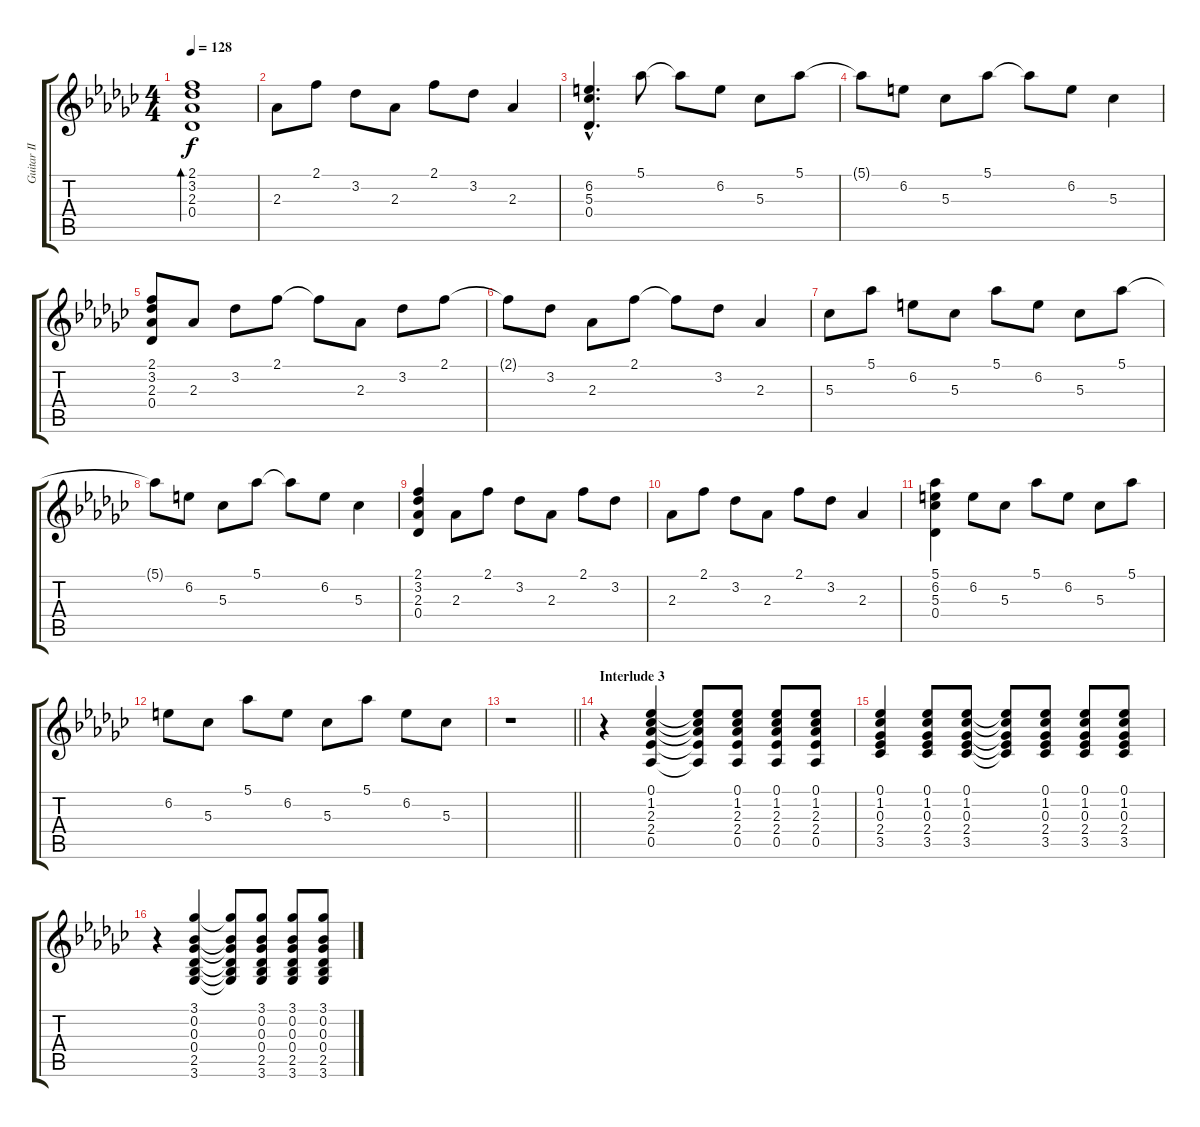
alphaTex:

\track ("Guitar II" "Guitar II") {instrument acousticguitarsteel}
\staff {score tabs}
\tuning (Eb4 Bb3 Gb3 Db3 Ab2 Eb2) {hide}
\ts (4 4)
\tempo 128
\clef g2
\ks gb
(2.1 3.2 2.3 0.4).1{bd 120 dy f} |
2.3.8 2.1.8 3.2.8 2.3.8 2.1.8 3.2.8 2.3.4 |
(6.2{hac} 5.3{hac} 0.4{hac}).4{d} 5.1.8 5.1{t}.8 6.2.8 5.3.8 5.1.8 |
5.1{t}.8 6.2.8 5.3.8 5.1.8 5.1{t}.8 6.2.8 5.3.4 |
(2.1 3.2 2.3 0.4).8 2.3.8 3.2.8 2.1.8 2.1{t}.8 2.3.8 3.2.8 2.1.8 |
2.1{t}.8 3.2.8 2.3.8 2.1.8 2.1{t}.8 3.2.8 2.3.4 |
5.3.8 5.1.8 6.2.8 5.3.8 5.1.8 6.2.8 5.3.8 5.1.8 |
5.1{t}.8 6.2.8 5.3.8 5.1.8 5.1{t}.8 6.2.8 5.3.4 |
(2.1 3.2 2.3 0.4).4 2.3.8 2.1.8 3.2.8 2.3.8 2.1.8 3.2.8 |
2.3.8 2.1.8 3.2.8 2.3.8 2.1.8 3.2.8 2.3.4 |
(5.1 6.2 5.3 0.4).4 6.2.8 5.3.8 5.1.8 6.2.8 5.3.8 5.1.8 |
6.2.8 5.3.8 5.1.8 6.2.8 5.3.8 5.1.8 6.2.8 5.3.8 |
\barLineRight lightlight
r.1 |
\section ("" "Interlude 3")
r.4{instrument acousticguitarsteel} (0.1 1.2 2.3 2.4 0.5).4 (0.1{t} 1.2{t} 2.3{t} 2.4{t} 0.5{t}).8 (0.1 1.2 2.3 2.4 0.5).8 (0.1 1.2 2.3 2.4 0.5).8 (0.1 1.2 2.3 2.4 0.5).8 |
(0.1 1.2 0.3 2.4 3.5).4 (0.1 1.2 0.3 2.4 3.5).8 (0.1 1.2 0.3 2.4 3.5).8 (0.1{t} 1.2{t} 0.3{t} 2.4{t} 3.5{t}).8 (0.1 1.2 0.3 2.4 3.5).8 (0.1 1.2 0.3 2.4 3.5).8 (0.1 1.2 0.3 2.4 3.5).8 |
r.4 (3.1 0.2 0.3 0.4 2.5 3.6).4 (3.1{t} 0.2{t} 0.3{t} 0.4{t} 2.5{t} 3.6{t}).8 (3.1 0.2 0.3 0.4 2.5 3.6).8 (3.1 0.2 0.3 0.4 2.5 3.6).8 (3.1 0.2 0.3 0.4 2.5 3.6).8
